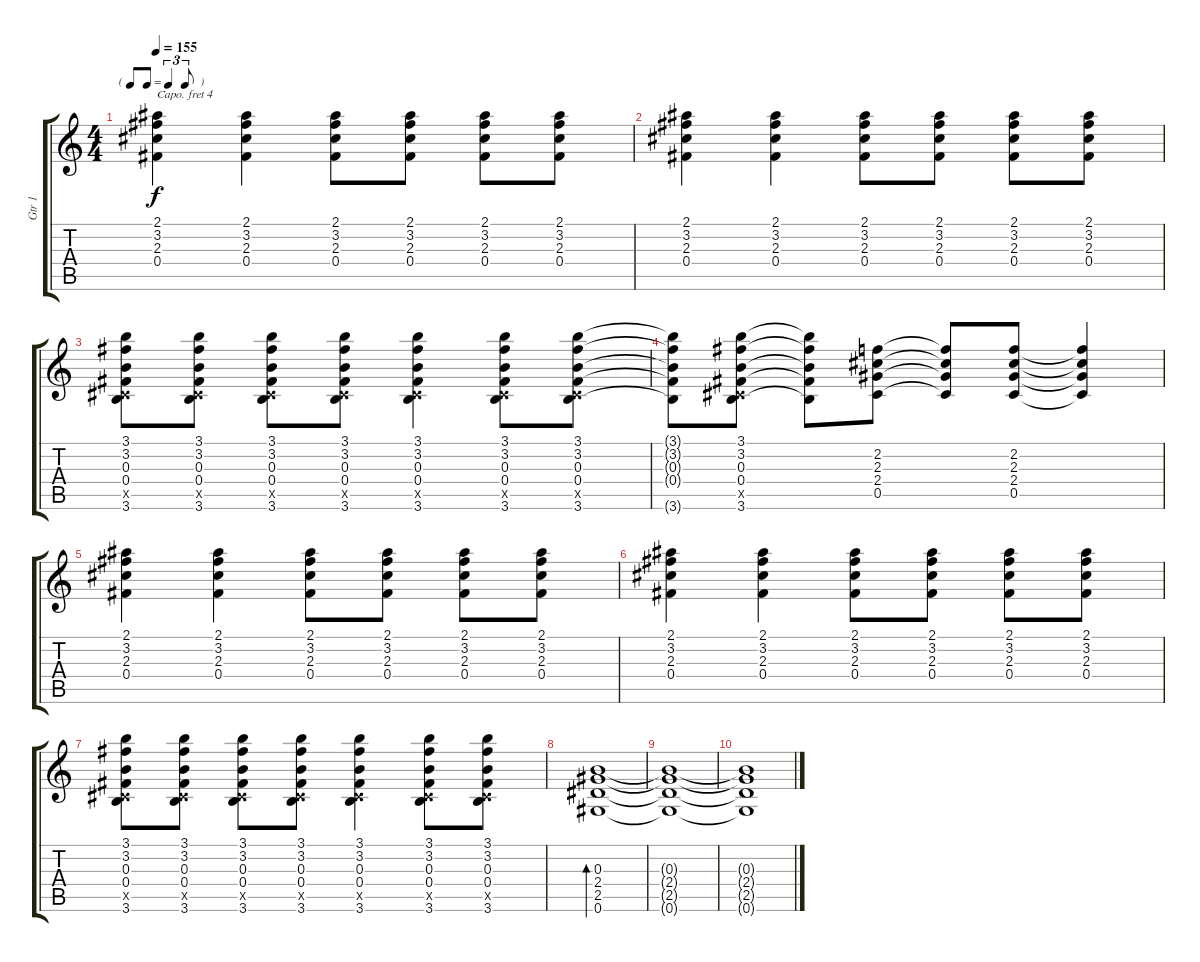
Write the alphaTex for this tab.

\track ("Gtr 1" "Gtr 1") {instrument electricguitarclean}
\staff {score tabs}
\capo 4
\tuning (E4 B3 G3 D3 A2 E2) {hide}
\ts (4 4)
\tf triplet8th
\tempo 155
\clef g2
\ks c
(2.1 3.2 2.3 0.4).4{dy f} (2.1 3.2 2.3 0.4).4 (2.1 3.2 2.3 0.4).8 (2.1 3.2 2.3 0.4).8 (2.1 3.2 2.3 0.4).8 (2.1 3.2 2.3 0.4).8 |
(2.1 3.2 2.3 0.4).4 (2.1 3.2 2.3 0.4).4 (2.1 3.2 2.3 0.4).8 (2.1 3.2 2.3 0.4).8 (2.1 3.2 2.3 0.4).8 (2.1 3.2 2.3 0.4).8 |
(3.1 3.2 0.3 0.4 0.5{x} 3.6).8 (3.1 3.2 0.3 0.4 0.5{x} 3.6).8 (3.1 3.2 0.3 0.4 0.5{x} 3.6).8 (3.1 3.2 0.3 0.4 0.5{x} 3.6).8 (3.1 3.2 0.3 0.4 0.5{x} 3.6).4 (3.1 3.2 0.3 0.4 0.5{x} 3.6).8 (3.1 3.2 0.3 0.4 0.5{x} 3.6).8 |
(3.1{t} 3.2{t} 0.3{t} 0.4{t} 3.6{t}).8 (3.1 3.2 0.3 0.4 0.5{x} 3.6).8 (3.1{t} 3.2{t} 0.3{t} 0.4{t} 3.6{t}).8 (2.2 2.3 2.4 0.5).8 (2.2{t} 2.3{t} 2.4{t} 0.5{t}).8 (2.2 2.3 2.4 0.5).8 (2.2{t} 2.3{t} 2.4{t} 0.5{t}).4 |
(2.1 3.2 2.3 0.4).4 (2.1 3.2 2.3 0.4).4 (2.1 3.2 2.3 0.4).8 (2.1 3.2 2.3 0.4).8 (2.1 3.2 2.3 0.4).8 (2.1 3.2 2.3 0.4).8 |
(2.1 3.2 2.3 0.4).4 (2.1 3.2 2.3 0.4).4 (2.1 3.2 2.3 0.4).8 (2.1 3.2 2.3 0.4).8 (2.1 3.2 2.3 0.4).8 (2.1 3.2 2.3 0.4).8 |
(3.1 3.2 0.3 0.4 0.5{x} 3.6).8 (3.1 3.2 0.3 0.4 0.5{x} 3.6).8 (3.1 3.2 0.3 0.4 0.5{x} 3.6).8 (3.1 3.2 0.3 0.4 0.5{x} 3.6).8 (3.1 3.2 0.3 0.4 0.5{x} 3.6).4 (3.1 3.2 0.3 0.4 0.5{x} 3.6).8 (3.1 3.2 0.3 0.4 0.5{x} 3.6).8 |
(0.3 2.4 2.5 0.6).1{bd 240} |
(0.3{t} 2.4{t} 2.5{t} 0.6{t}).1 |
(0.3{t} 2.4{t} 2.5{t} 0.6{t}).1
